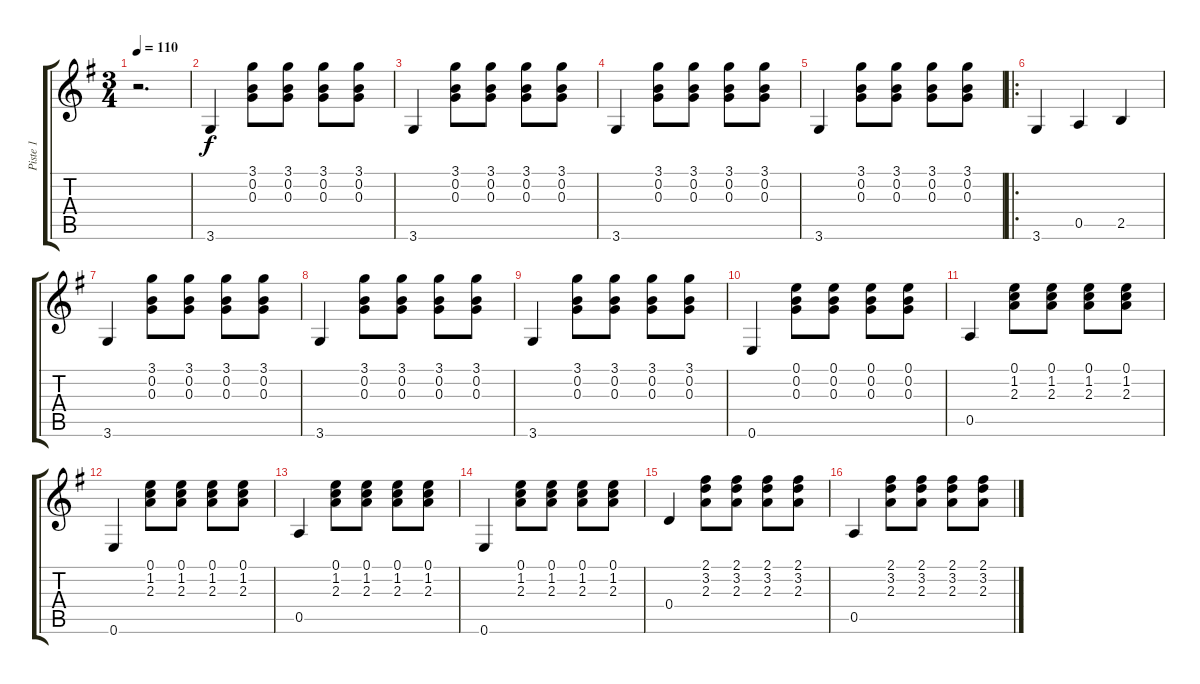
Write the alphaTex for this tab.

\track ("Piste 1" "Piste 1") {instrument acousticguitarnylon}
\staff {score tabs}
\tuning (E4 B3 G3 D3 A2 E2) {hide}
\ts (3 4)
\tempo 110
\clef g2
\ks g
r.2{d dy f instrument acousticguitarnylon} |
3.6.4 (3.1 0.2 0.3).8 (3.1 0.2 0.3).8 (3.1 0.2 0.3).8 (3.1 0.2 0.3).8 |
3.6.4 (3.1 0.2 0.3).8 (3.1 0.2 0.3).8 (3.1 0.2 0.3).8 (3.1 0.2 0.3).8 |
3.6.4 (3.1 0.2 0.3).8 (3.1 0.2 0.3).8 (3.1 0.2 0.3).8 (3.1 0.2 0.3).8 |
3.6.4 (3.1 0.2 0.3).8 (3.1 0.2 0.3).8 (3.1 0.2 0.3).8 (3.1 0.2 0.3).8 |
\ro
3.6.4 0.5.4 2.5.4 |
3.6.4 (3.1 0.2 0.3).8 (3.1 0.2 0.3).8 (3.1 0.2 0.3).8 (3.1 0.2 0.3).8 |
3.6.4 (3.1 0.2 0.3).8 (3.1 0.2 0.3).8 (3.1 0.2 0.3).8 (3.1 0.2 0.3).8 |
3.6.4 (3.1 0.2 0.3).8 (3.1 0.2 0.3).8 (3.1 0.2 0.3).8 (3.1 0.2 0.3).8 |
0.6.4 (0.1 0.2 0.3).8 (0.1 0.2 0.3).8 (0.1 0.2 0.3).8 (0.1 0.2 0.3).8 |
0.5.4 (0.1 1.2 2.3).8 (0.1 1.2 2.3).8 (0.1 1.2 2.3).8 (0.1 1.2 2.3).8 |
0.6.4 (0.1 1.2 2.3).8 (0.1 1.2 2.3).8 (0.1 1.2 2.3).8 (0.1 1.2 2.3).8 |
0.5.4 (0.1 1.2 2.3).8 (0.1 1.2 2.3).8 (0.1 1.2 2.3).8 (0.1 1.2 2.3).8 |
0.6.4 (0.1 1.2 2.3).8 (0.1 1.2 2.3).8 (0.1 1.2 2.3).8 (0.1 1.2 2.3).8 |
0.4.4 (2.1 3.2 2.3).8 (2.1 3.2 2.3).8 (2.1 3.2 2.3).8 (2.1 3.2 2.3).8 |
0.5.4 (2.1 3.2 2.3).8 (2.1 3.2 2.3).8 (2.1 3.2 2.3).8 (2.1 3.2 2.3).8
